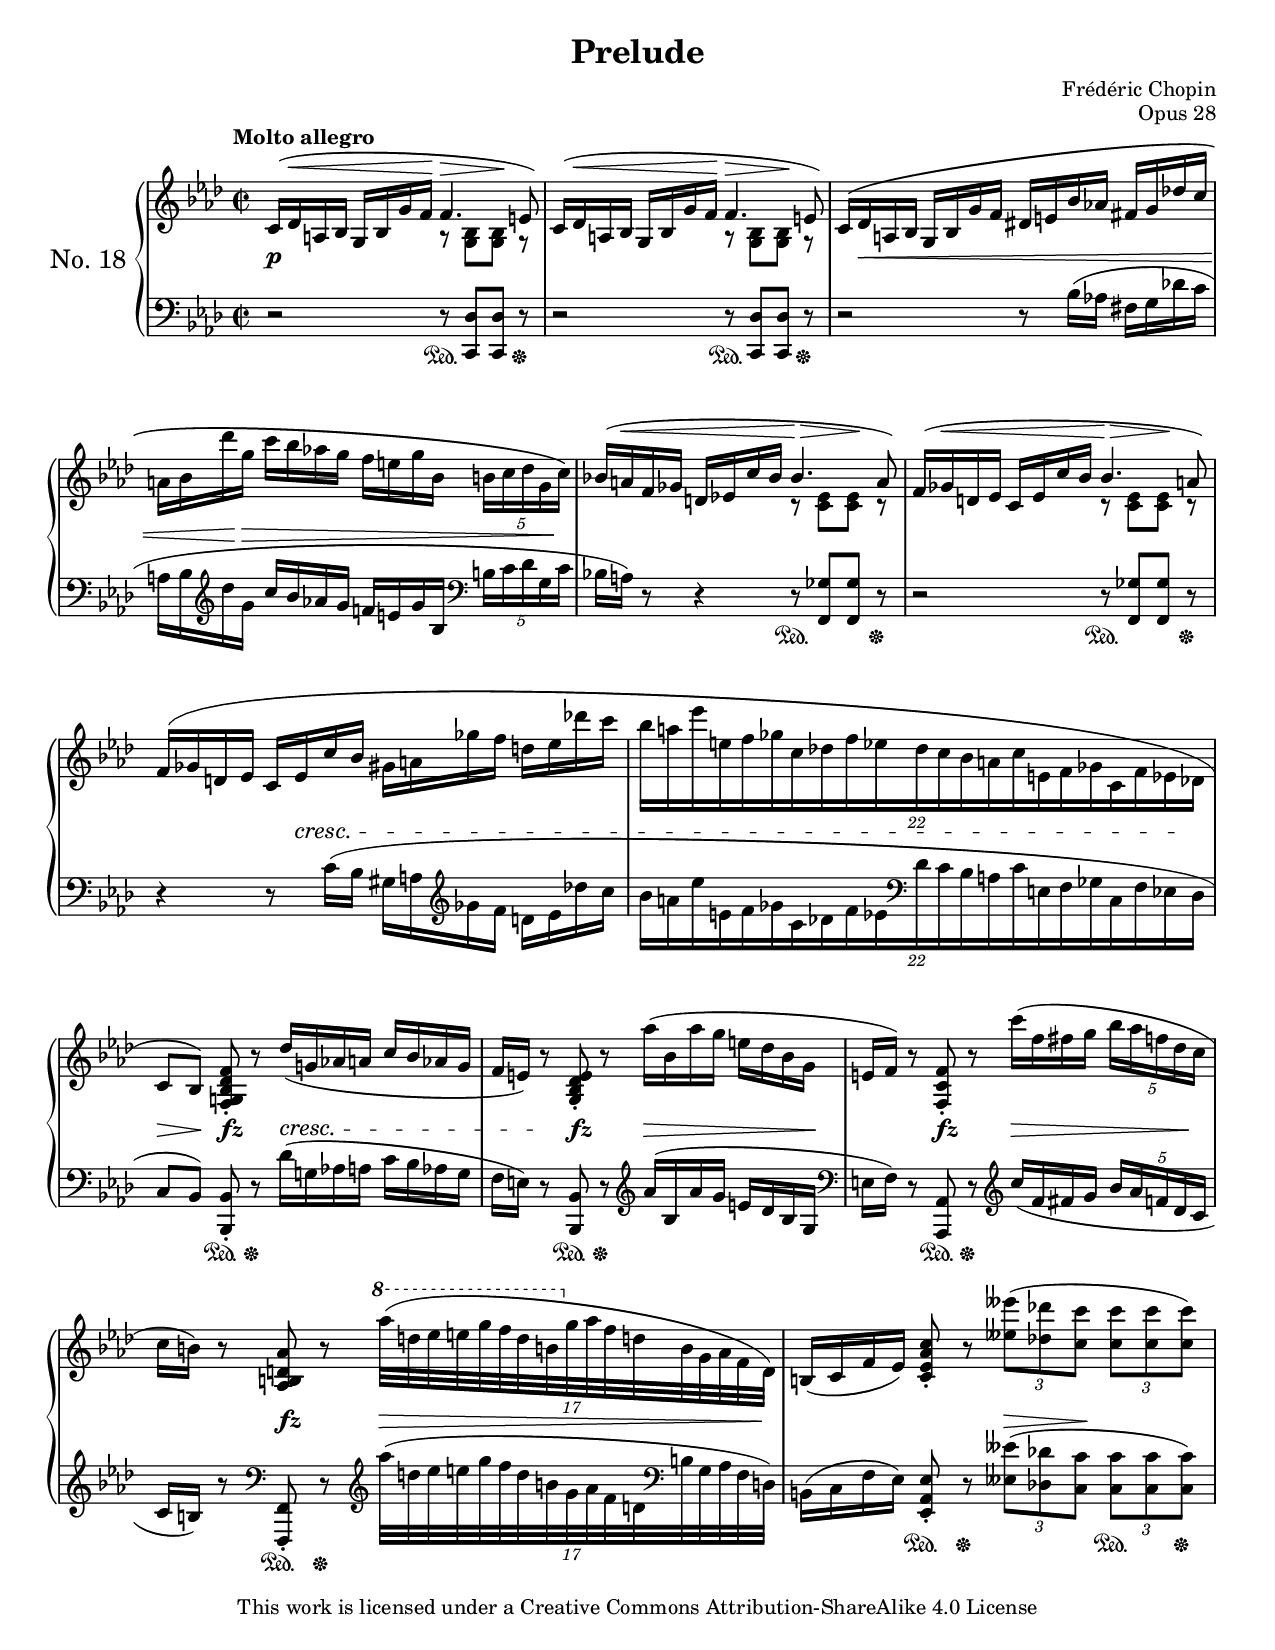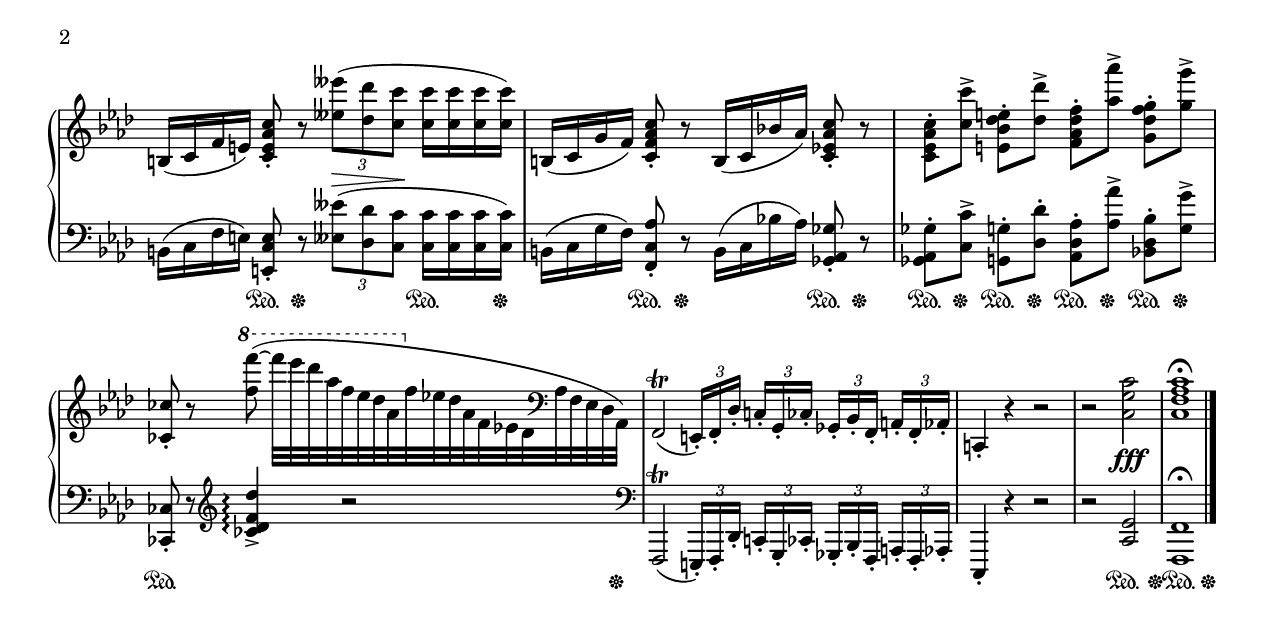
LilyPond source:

\version "2.24.0"

\include "includes/header-paper.ily"
%...+....1....+....2....+....3....+....4....+....5....+....6....+....7....+....

\version "2.24.0"
\language "english"

\include "global-variables.ily"

%%% Positions and shapes %%%

slurPositionA = \tweak positions #'(4 . 4) \etc
slurPositionB = \tweak positions #'(5 . 5) \etc

%%% Music %%%

global = {
  \time 2/2
  \key f \minor
  \accidentalStyle piano
  
  % Group sixteenth notes by fours
  \set Timing.beamExceptions = #'()
  \set Timing.baseMoment = #(ly:make-moment 1/4)
  \set Timing.beatStructure = 1,1,1,1
}


rightHand = \relative {
  \clef treble
  \global
  \set Score.tempoHideNote = ##t 
  \tempo "Molto allegro" 4 = 92
  
  c'16-\slurPositionA ^( \dynamicInsideSlur df^\< a bf  g bf g' f\!  
    << 
      << { \dynamicInsideSlur f4. e8) } { s4^\> s16\! s s8 } >>
      \new Voice { \voiceTwo r8 <g, bf>[ q] r  } 
    >> |
  c16-\slurPositionA ^( \dynamicInsideSlur df^\< a bf  g bf g' f\!  
    << 
      << { \dynamicInsideSlur f4. e8) } { s4^\> s16\! s s8 } >>
      \new Voice { \voiceTwo r8 <g, bf>[ q] r  } 
    >> |
  c16^\( df a bf  g bf g' f  ds e bf' af  fs g df' c |
  a16 bf df' g,  c bf af g  f e g bf,  \tuplet 5/4 { b16 c df g, c\) } |
  bf16-\slurPositionB ^( \dynamicInsideSlur a^\< f gf  d ef c' bf \stemUp
    << 
      << { \dynamicInsideSlur bf4. a8) } { s4^\> s16\! s s8 } >>
      \new Voice { \voiceTwo r8 <c, ef>[ q] r  } 
    >> \stemNeutral |
  f16-\slurPositionB ^( \dynamicInsideSlur gf^\< d ef  c ef c' bf \stemUp
    << 
      << { \dynamicInsideSlur bf4. a8) } { s4^\> s16\! s s8 } >>
      \new Voice { \voiceTwo r8 <c, ef>[ q] r  } 
    >> \stemNeutral |
  f16( gf d ef  c ef c' bf  gs a gf' f  d ef df' c |
  \tuplet 22/16 { bf[ a ef' e, f gf c, df f ef df c bf a c e, f gf 
    c, f ef df] } |
  
  \barNumberCheck 9
  c8 bf) <f g bf df f>-. r  df''16( g, af a  c bf af g |
  f16 e) r8 <g, bf df e>-. r  af''16( bf, af' g  e df bf g |
  e16 f) r8 <f, c' f>-. r  c'''16( f, fs g \tuplet 5/4 { bf af f df c } |
  c16 b) r8 <af, b d af'> r \tuplet 17/16 { \ottava 1 af'''32( d, ef e g f d b 
    \ottava 0 g af f d b g af f d) } |
  b16( c f ef) <c ef af c>8-. r \tuplet 3/2 4 { <eff' eff'>( <df df'> <c c'> 
    q q q) } |
  b,16( c f e) <c e af c>8-. r \tuplet 3/2 { <eff' eff'>( <df df'> <c c'> }
    q16 q q q) |
  b,16( c g' f) <c f af c>8-. r b16( c bf' af) <c, ef af c>8-. r |
  <c ef af c>8-. <c' c'>-> <e, bf' df e>-. <df' df'>-> <f, af df f>-.
    <af' af'>-> <g, df' f g>-. <g' g'>-> |
    
  \barNumberCheck 17
  <cf,, cf'>8-. r \ottava 1 <f'' f'>(~ f'32[ ef df af  f ef df af  \ottava 0
    f ef df af  f ef df \clef bass af  f ef df af]) |
  \tag midi { 
    \repeat unfold 8 { f32 g } \tuplet 3/2 { e16 f df'  c g cf  gf bf f
      a f af } |
  }
  \tag layout { 
    f2(\trill \tuplet 3/2 8 { e16-.)[ f-. df'-.]  c-.[ g-. cf-.]
      gf-.[ bf-. f-.]  a-.[ f-. af-.] } |
  } 
  c,4-. r r2 |
  r2 <c' g' c> |
  <c f af c>1\fermata |
  \bar "|."
}

leftHand = \relative {
  \clef bass
  \global

  r2 r8 <c, df'>[ q] r |
  r2 r8 <c df'>[ q] r |
  r2 r8 bf''16( af  fs g df' c |
  a16 bf \clef treble df' g,  c bf af g  f e g bf,  
    \clef bass \tuplet 5/4 { b16 c df g, c } |
  bf16 a) r8 r4 r8 <f, gf'>[ q] r |
  r2 r8 <f gf'>[ q] r |
  r4 r8 c''16( bf  gs a \clef treble gf' f  \stemDown d ef df' c |
  \tuplet 22/16 { bf[ a ef' e, f gf c, df f ef \clef bass df c bf a c e, f gf 
    c, f ef df] } \stemNeutral |
  
  \barNumberCheck 9
  c8 bf) <bf, bf'>-. r  df''16( g, af a  c bf af g |
  f16 e) r8 <bf, bf'> r  \clef treble af'''16( bf, af' g  e df bf g |
  \clef bass e16 f) r8 <af,, af'> r \clef treble c'''16( f, fs g 
    \tuplet 5/4 { bf af f df c } |
  c16 b) r8 \clef bass <f,, f'>-. r \clef treble \tuplet 17/16 { af''''32( d, 
    ef e g f d b g af f d \clef bass b g af f d) } |
  b16( c f ef) <ef, af ef'>8-. r \tuplet 3/2 4 { <eff' eff'>( <df df'> <c c'> 
    q q q) } |
  b16( c f e) <e, c' e>8-. r \tuplet 3/2 { <eff' eff'>( <df df'> <c c'> }
    q16 q q q) |
  b16( c g' f) <f, c' af'>8-. r b16( c bf' af) <gf, af gf'>8-. r |
  <gf af gf'>8-. <c c'>-> <g g'>-. <df' df'>-. <af df af'>-. <af' af'>->
    <bf, df bf'>-. <g' g'>-> |
    
  \barNumberCheck 17
  <cf,, cf'>8-. r \clef treble <cf'' df f df'>4->\arpeggio r2 |
  \tag midi { 
    \repeat unfold 8 { f32 g } \tuplet 3/2 { e16 f df'  c g cf  gf bf f  
      a f af } |
  }
  \tag layout { 
    \clef bass f,,,2(\trill \tuplet 3/2 8 { e16-.)[ f-. df'-.]  c-.[ g-. cf-.]
      gf-.[ bf-. f-.]  a-.[ f-. af-.] } |
  }
  c,4-. r r2 |
  r2 <c' g'> |
  <f, f'>1\fermata |
}

dynamics = {
  s1\p |
  s1 |
  s16 s\< s8 s2. |
  s8 s16\! s\> s2 s8. s16\! |
  s1 * 2 |
  s4 s16 s\cresc s8 s2 |
  s2... s16\! |
  
  \barNumberCheck 9
  s8\> s\! s4\fz s2\cresc |
  s8 s\! s4\fz s\> s8. s16\! |
  s4 s\fz s\> s8. s16\! |
  s4 s\fz s\> s8.. s32\! |
  s2 \tuplet 3/2 { s4\> s8\! } s4 |
  s2 \tuplet 3/2 { s4\> s8\! } s4 |
  s1 * 2 |
  
  \barNumberCheck 17 
  s1 * 3 |
  s2 s\fff |
  s1 |
}

pedal = {
  s2 s4.\sustainOn s8\sustainOff |
  s2 s4.\sustainOn s8\sustainOff |
  s1 * 2 |
  s2 s4.\sustainOn s8\sustainOff |
  s2 s4.\sustainOn s8\sustainOff |
  s1 * 2 |
  
  \barNumberCheck 9
  \repeat unfold 4 { s4 s8\sustainOn s\sustainOff s2 | }
  \override SustainPedal.Y-offset = 2
  s4 s8\sustainOn s\sustainOff s4 \tuplet 3/2 { s4\sustainOn s8\sustainOff } |
  \revert SustainPedal.Y-offset
  s4 s8\sustainOn s\sustainOff s4 s8.\sustainOn s16\sustainOff |
  s4 s8\sustainOn s\sustainOff s4 s8\sustainOn s\sustainOff |
  s8\sustainOn s\sustainOff s8\sustainOn s\sustainOff s8\sustainOn s\sustainOff
    s8\sustainOn s\sustainOff |
  
  \barNumberCheck 17
  s2....\sustainOn s32\sustainOff |
  s1 * 2 |
  s2 s\sustainOn |
  s2..\sustainOff\sustainOn s8\sustainOff |
}

forceBreaks = {
  s1\noBreak s1\noBreak s1\break\noPageBreak
  s1\noBreak s1\noBreak s1\break\noPageBreak
  s1\noBreak s1\break\noPageBreak
  s1\noBreak s1\noBreak s1\break\noPageBreak
  s1\noBreak s1\pageBreak
  
  s1\noBreak s1\noBreak s1\break\noPageBreak
}

preludeEighteenMusic = \score { 
  \keepWithTag #'layout
  \new PianoStaff \with { 
    instrumentName = \markup \huge "No. 18"
  } <<
    \new Staff = "upper" \rightHand
    \new Dynamics \dynamics
    \new Staff = "lower" \leftHand
    \new Dynamics \pedal
    \new Devnull \forceBreaks
  >>
  \layout {}
}

preludeEighteenMidi = \book {
  \bookOutputName "prelude-op28-no18"
  \score { 
    \keepWithTag #'midi
    <<
      \new Staff = "upper" << \rightHand \dynamics \pedal >> 
      \new Staff = "lower" << \leftHand \dynamics \pedal >> 
    >>
    \midi {}
  }
}


\header {
  title = "Prelude"
  opus = "Opus 28"
  composer = "Frédéric Chopin"
}

\paper {
  ragged-last-bottom = ##t
  min-systems-per-page = ##f
  system-system-spacing.padding = 2
}

\preludeEighteenMusic
\preludeEighteenMidi
